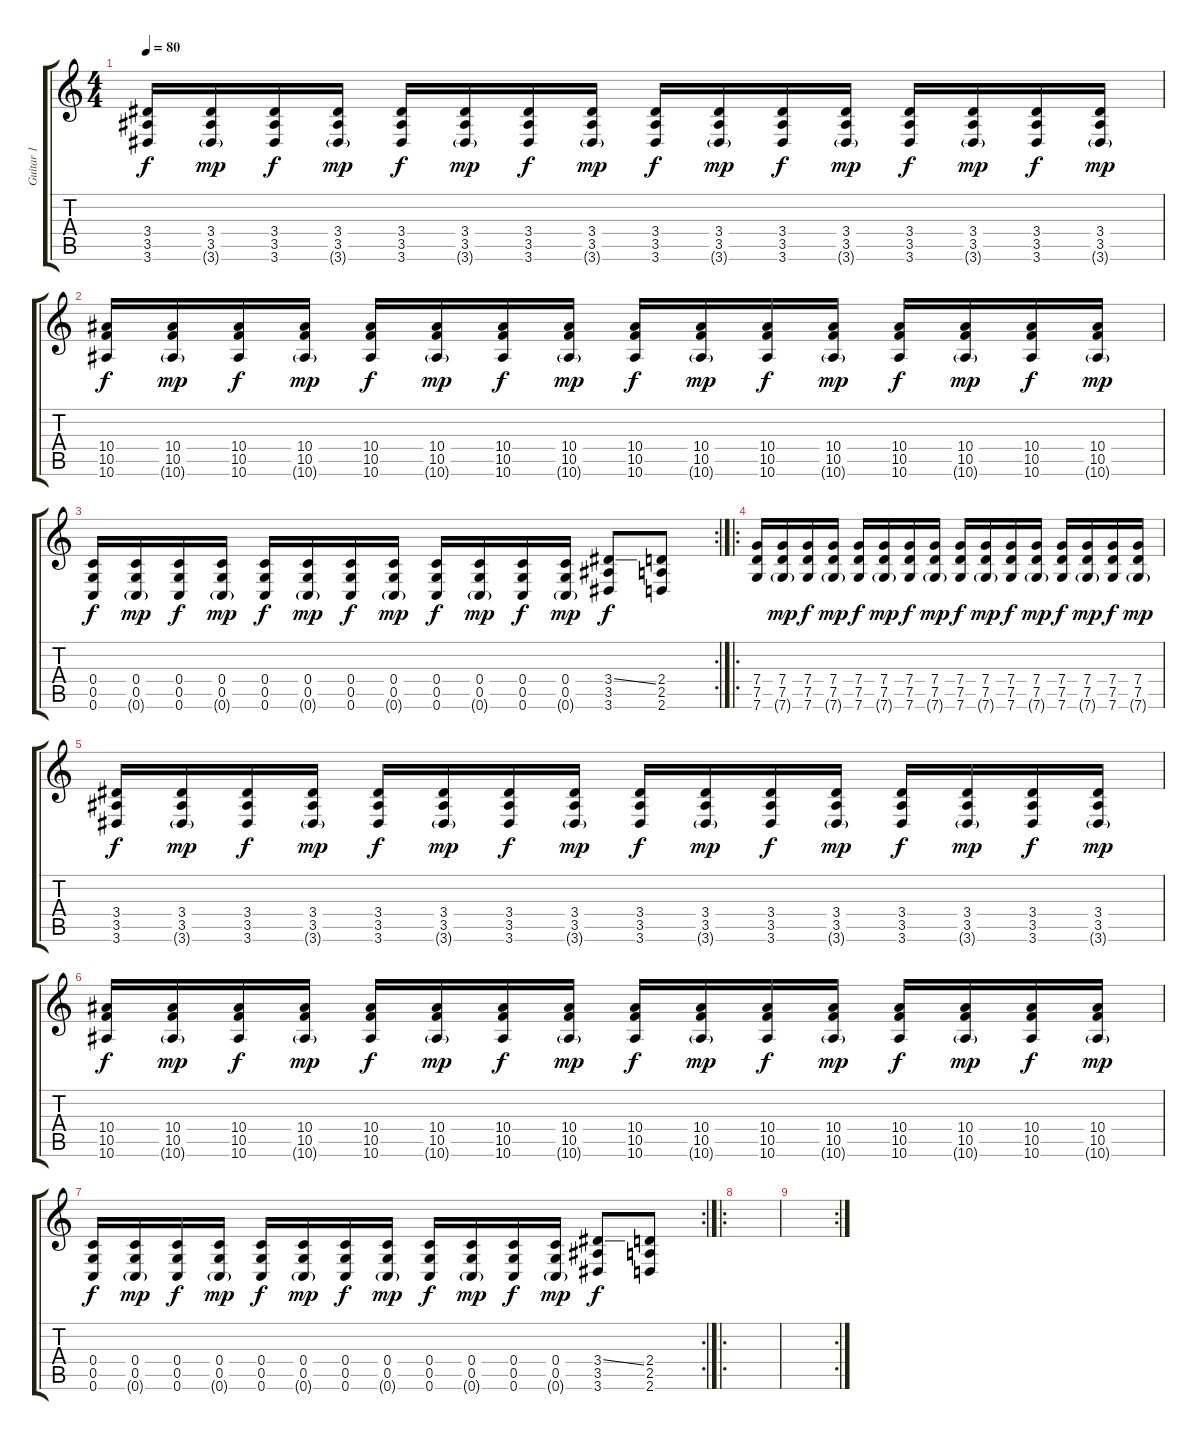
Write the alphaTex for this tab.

\track ("Guitar 1" "Guitar 1") {instrument distortionguitar}
\staff {score tabs}
\tuning (D4 A3 F3 C3 G2 C2) {hide}
\ts (4 4)
\tempo 80
\clef g2
\ks c
(3.4 3.5 3.6).16{dy f} (3.4 3.5 3.6{g}).16{dy mp} (3.4 3.5 3.6).16{dy f} (3.4 3.5 3.6{g}).16{dy mp} (3.4 3.5 3.6).16{dy f} (3.4 3.5 3.6{g}).16{dy mp} (3.4 3.5 3.6).16{dy f} (3.4 3.5 3.6{g}).16{dy mp} (3.4 3.5 3.6).16{dy f} (3.4 3.5 3.6{g}).16{dy mp} (3.4 3.5 3.6).16{dy f} (3.4 3.5 3.6{g}).16{dy mp} (3.4 3.5 3.6).16{dy f} (3.4 3.5 3.6{g}).16{dy mp} (3.4 3.5 3.6).16{dy f} (3.4 3.5 3.6{g}).16{dy mp} |
(10.4 10.5 10.6).16{dy f} (10.4 10.5 10.6{g}).16{dy mp} (10.4 10.5 10.6).16{dy f} (10.4 10.5 10.6{g}).16{dy mp} (10.4 10.5 10.6).16{dy f} (10.4 10.5 10.6{g}).16{dy mp} (10.4 10.5 10.6).16{dy f} (10.4 10.5 10.6{g}).16{dy mp} (10.4 10.5 10.6).16{dy f} (10.4 10.5 10.6{g}).16{dy mp} (10.4 10.5 10.6).16{dy f} (10.4 10.5 10.6{g}).16{dy mp} (10.4 10.5 10.6).16{dy f} (10.4 10.5 10.6{g}).16{dy mp} (10.4 10.5 10.6).16{dy f} (10.4 10.5 10.6{g}).16{dy mp} |
\rc 2
(0.4 0.5 0.6).16{dy f} (0.4 0.5 0.6{g}).16{dy mp} (0.4 0.5 0.6).16{dy f} (0.4 0.5 0.6{g}).16{dy mp} (0.4 0.5 0.6).16{dy f} (0.4 0.5 0.6{g}).16{dy mp} (0.4 0.5 0.6).16{dy f} (0.4 0.5 0.6{g}).16{dy mp} (0.4 0.5 0.6).16{dy f} (0.4 0.5 0.6{g}).16{dy mp} (0.4 0.5 0.6).16{dy f} (0.4 0.5 0.6{g}).16{dy mp} (3.4{ss} 3.5 3.6).8{dy f} (2.4 2.5 2.6).8 |
\ro
(7.4 7.5 7.6).16 (7.4 7.5 7.6{g}).16{dy mp} (7.4 7.5 7.6).16{dy f} (7.4 7.5 7.6{g}).16{dy mp} (7.4 7.5 7.6).16{dy f} (7.4 7.5 7.6{g}).16{dy mp} (7.4 7.5 7.6).16{dy f} (7.4 7.5 7.6{g}).16{dy mp} (7.4 7.5 7.6).16{dy f} (7.4 7.5 7.6{g}).16{dy mp} (7.4 7.5 7.6).16{dy f} (7.4 7.5 7.6{g}).16{dy mp} (7.4 7.5 7.6).16{dy f} (7.4 7.5 7.6{g}).16{dy mp} (7.4 7.5 7.6).16{dy f} (7.4 7.5 7.6{g}).16{dy mp} |
(3.4 3.5 3.6).16{dy f} (3.4 3.5 3.6{g}).16{dy mp} (3.4 3.5 3.6).16{dy f} (3.4 3.5 3.6{g}).16{dy mp} (3.4 3.5 3.6).16{dy f} (3.4 3.5 3.6{g}).16{dy mp} (3.4 3.5 3.6).16{dy f} (3.4 3.5 3.6{g}).16{dy mp} (3.4 3.5 3.6).16{dy f} (3.4 3.5 3.6{g}).16{dy mp} (3.4 3.5 3.6).16{dy f} (3.4 3.5 3.6{g}).16{dy mp} (3.4 3.5 3.6).16{dy f} (3.4 3.5 3.6{g}).16{dy mp} (3.4 3.5 3.6).16{dy f} (3.4 3.5 3.6{g}).16{dy mp} |
(10.4 10.5 10.6).16{dy f} (10.4 10.5 10.6{g}).16{dy mp} (10.4 10.5 10.6).16{dy f} (10.4 10.5 10.6{g}).16{dy mp} (10.4 10.5 10.6).16{dy f} (10.4 10.5 10.6{g}).16{dy mp} (10.4 10.5 10.6).16{dy f} (10.4 10.5 10.6{g}).16{dy mp} (10.4 10.5 10.6).16{dy f} (10.4 10.5 10.6{g}).16{dy mp} (10.4 10.5 10.6).16{dy f} (10.4 10.5 10.6{g}).16{dy mp} (10.4 10.5 10.6).16{dy f} (10.4 10.5 10.6{g}).16{dy mp} (10.4 10.5 10.6).16{dy f} (10.4 10.5 10.6{g}).16{dy mp} |
\rc 2
(0.4 0.5 0.6).16{dy f} (0.4 0.5 0.6{g}).16{dy mp} (0.4 0.5 0.6).16{dy f} (0.4 0.5 0.6{g}).16{dy mp} (0.4 0.5 0.6).16{dy f} (0.4 0.5 0.6{g}).16{dy mp} (0.4 0.5 0.6).16{dy f} (0.4 0.5 0.6{g}).16{dy mp} (0.4 0.5 0.6).16{dy f} (0.4 0.5 0.6{g}).16{dy mp} (0.4 0.5 0.6).16{dy f} (0.4 0.5 0.6{g}).16{dy mp} (3.4{ss} 3.5 3.6).8{dy f} (2.4 2.5 2.6).8 |
\ro
|
\rc 2
